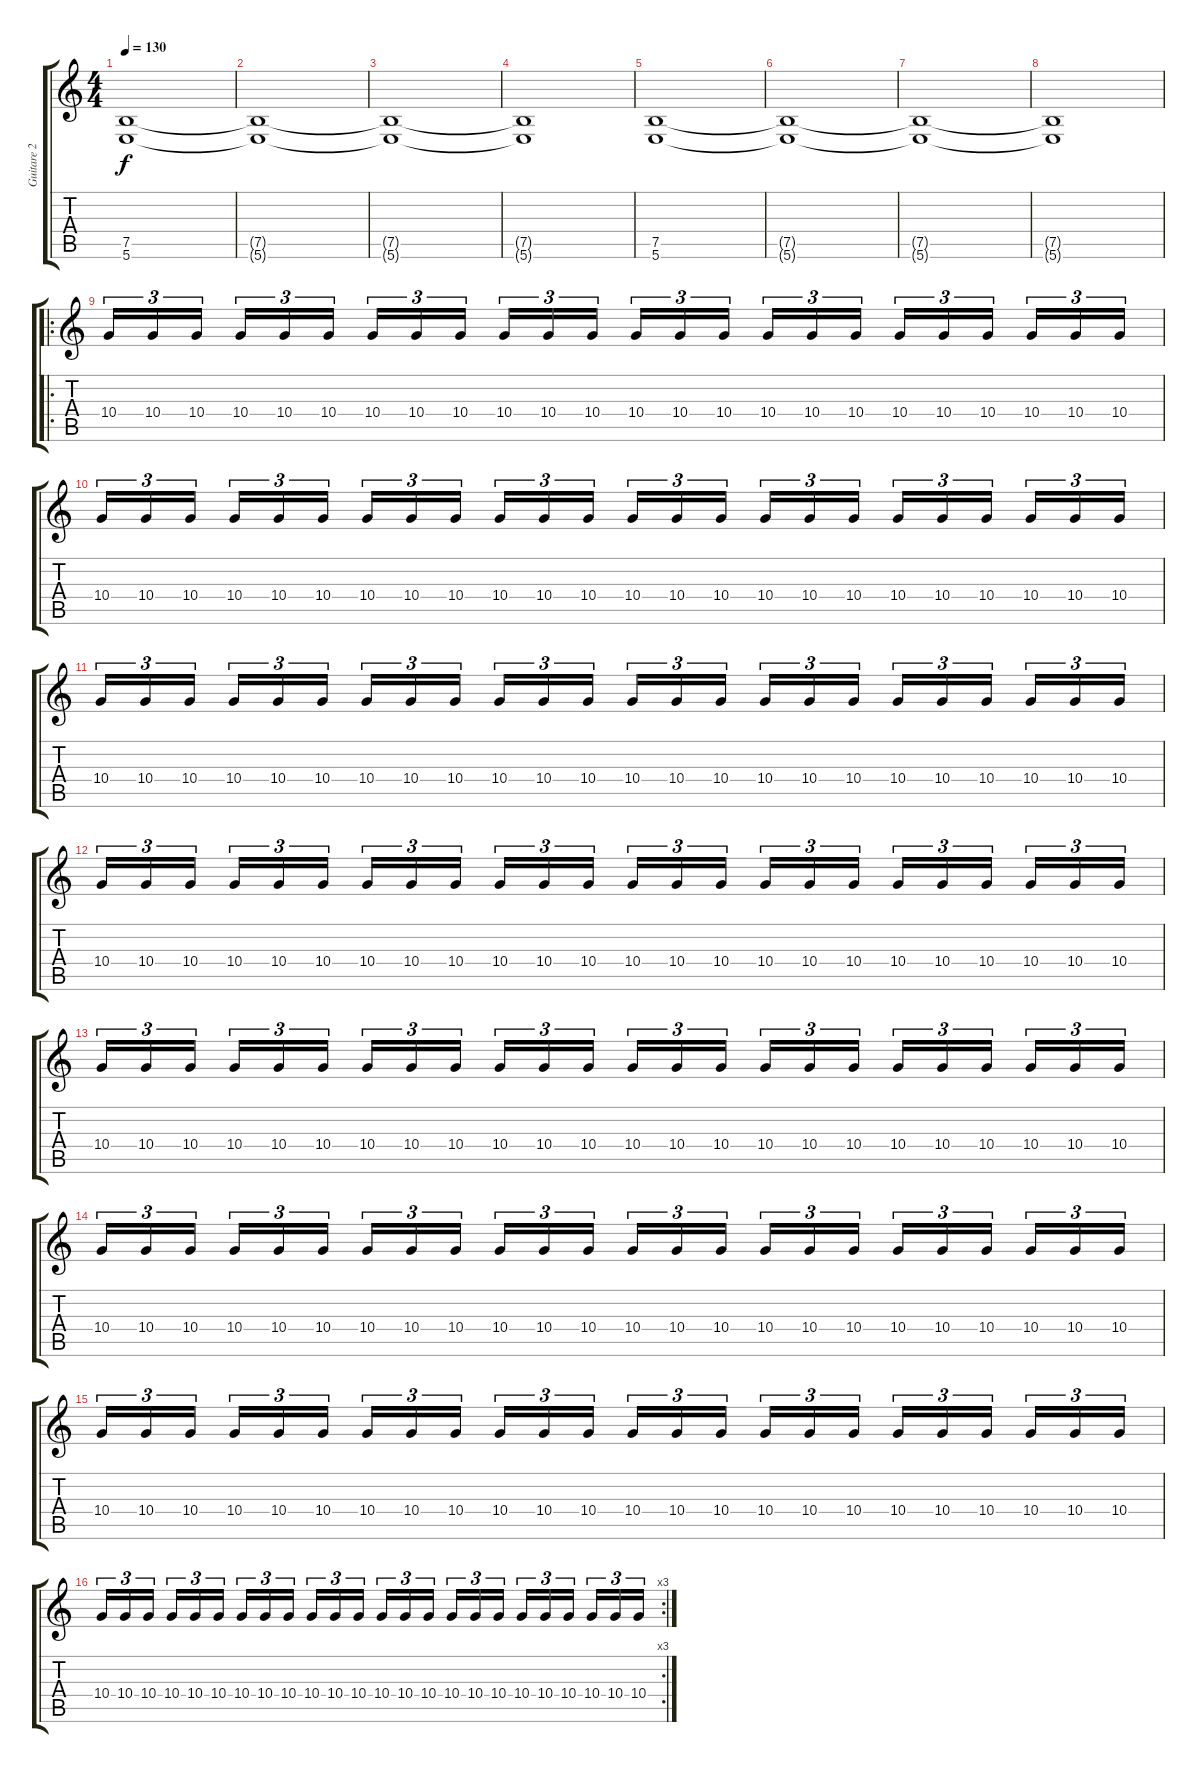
\track ("Guitare 2" "Guitare 2") {instrument distortionguitar}
\staff {score tabs}
\tuning (B3 Gb3 D3 A2 E2 B1) {hide}
\ts (4 4)
\tempo 130
\clef g2
\ks c
(7.5 5.6).1{dy f} |
(7.5{t} 5.6{t}).1 |
(7.5{t} 5.6{t}).1 |
(7.5{t} 5.6{t}).1 |
(7.5 5.6).1 |
(7.5{t} 5.6{t}).1 |
(7.5{t} 5.6{t}).1 |
(7.5{t} 5.6{t}).1 |
\ro
10.4.16{tu (3 2)} 10.4.16{tu (3 2)} 10.4.16{tu (3 2) beam splitsecondary} 10.4.16{tu (3 2)} 10.4.16{tu (3 2)} 10.4.16{tu (3 2)} 10.4.16{tu (3 2)} 10.4.16{tu (3 2)} 10.4.16{tu (3 2) beam splitsecondary} 10.4.16{tu (3 2)} 10.4.16{tu (3 2)} 10.4.16{tu (3 2)} 10.4.16{tu (3 2)} 10.4.16{tu (3 2)} 10.4.16{tu (3 2) beam splitsecondary} 10.4.16{tu (3 2)} 10.4.16{tu (3 2)} 10.4.16{tu (3 2)} 10.4.16{tu (3 2)} 10.4.16{tu (3 2)} 10.4.16{tu (3 2) beam splitsecondary} 10.4.16{tu (3 2)} 10.4.16{tu (3 2)} 10.4.16{tu (3 2)} |
10.4.16{tu (3 2)} 10.4.16{tu (3 2)} 10.4.16{tu (3 2) beam splitsecondary} 10.4.16{tu (3 2)} 10.4.16{tu (3 2)} 10.4.16{tu (3 2)} 10.4.16{tu (3 2)} 10.4.16{tu (3 2)} 10.4.16{tu (3 2) beam splitsecondary} 10.4.16{tu (3 2)} 10.4.16{tu (3 2)} 10.4.16{tu (3 2)} 10.4.16{tu (3 2)} 10.4.16{tu (3 2)} 10.4.16{tu (3 2) beam splitsecondary} 10.4.16{tu (3 2)} 10.4.16{tu (3 2)} 10.4.16{tu (3 2)} 10.4.16{tu (3 2)} 10.4.16{tu (3 2)} 10.4.16{tu (3 2) beam splitsecondary} 10.4.16{tu (3 2)} 10.4.16{tu (3 2)} 10.4.16{tu (3 2)} |
10.4.16{tu (3 2)} 10.4.16{tu (3 2)} 10.4.16{tu (3 2) beam splitsecondary} 10.4.16{tu (3 2)} 10.4.16{tu (3 2)} 10.4.16{tu (3 2)} 10.4.16{tu (3 2)} 10.4.16{tu (3 2)} 10.4.16{tu (3 2) beam splitsecondary} 10.4.16{tu (3 2)} 10.4.16{tu (3 2)} 10.4.16{tu (3 2)} 10.4.16{tu (3 2)} 10.4.16{tu (3 2)} 10.4.16{tu (3 2) beam splitsecondary} 10.4.16{tu (3 2)} 10.4.16{tu (3 2)} 10.4.16{tu (3 2)} 10.4.16{tu (3 2)} 10.4.16{tu (3 2)} 10.4.16{tu (3 2) beam splitsecondary} 10.4.16{tu (3 2)} 10.4.16{tu (3 2)} 10.4.16{tu (3 2)} |
10.4.16{tu (3 2)} 10.4.16{tu (3 2)} 10.4.16{tu (3 2) beam splitsecondary} 10.4.16{tu (3 2)} 10.4.16{tu (3 2)} 10.4.16{tu (3 2)} 10.4.16{tu (3 2)} 10.4.16{tu (3 2)} 10.4.16{tu (3 2) beam splitsecondary} 10.4.16{tu (3 2)} 10.4.16{tu (3 2)} 10.4.16{tu (3 2)} 10.4.16{tu (3 2)} 10.4.16{tu (3 2)} 10.4.16{tu (3 2) beam splitsecondary} 10.4.16{tu (3 2)} 10.4.16{tu (3 2)} 10.4.16{tu (3 2)} 10.4.16{tu (3 2)} 10.4.16{tu (3 2)} 10.4.16{tu (3 2) beam splitsecondary} 10.4.16{tu (3 2)} 10.4.16{tu (3 2)} 10.4.16{tu (3 2)} |
10.4.16{tu (3 2)} 10.4.16{tu (3 2)} 10.4.16{tu (3 2) beam splitsecondary} 10.4.16{tu (3 2)} 10.4.16{tu (3 2)} 10.4.16{tu (3 2)} 10.4.16{tu (3 2)} 10.4.16{tu (3 2)} 10.4.16{tu (3 2) beam splitsecondary} 10.4.16{tu (3 2)} 10.4.16{tu (3 2)} 10.4.16{tu (3 2)} 10.4.16{tu (3 2)} 10.4.16{tu (3 2)} 10.4.16{tu (3 2) beam splitsecondary} 10.4.16{tu (3 2)} 10.4.16{tu (3 2)} 10.4.16{tu (3 2)} 10.4.16{tu (3 2)} 10.4.16{tu (3 2)} 10.4.16{tu (3 2) beam splitsecondary} 10.4.16{tu (3 2)} 10.4.16{tu (3 2)} 10.4.16{tu (3 2)} |
10.4.16{tu (3 2)} 10.4.16{tu (3 2)} 10.4.16{tu (3 2) beam splitsecondary} 10.4.16{tu (3 2)} 10.4.16{tu (3 2)} 10.4.16{tu (3 2)} 10.4.16{tu (3 2)} 10.4.16{tu (3 2)} 10.4.16{tu (3 2) beam splitsecondary} 10.4.16{tu (3 2)} 10.4.16{tu (3 2)} 10.4.16{tu (3 2)} 10.4.16{tu (3 2)} 10.4.16{tu (3 2)} 10.4.16{tu (3 2) beam splitsecondary} 10.4.16{tu (3 2)} 10.4.16{tu (3 2)} 10.4.16{tu (3 2)} 10.4.16{tu (3 2)} 10.4.16{tu (3 2)} 10.4.16{tu (3 2) beam splitsecondary} 10.4.16{tu (3 2)} 10.4.16{tu (3 2)} 10.4.16{tu (3 2)} |
10.4.16{tu (3 2)} 10.4.16{tu (3 2)} 10.4.16{tu (3 2) beam splitsecondary} 10.4.16{tu (3 2)} 10.4.16{tu (3 2)} 10.4.16{tu (3 2)} 10.4.16{tu (3 2)} 10.4.16{tu (3 2)} 10.4.16{tu (3 2) beam splitsecondary} 10.4.16{tu (3 2)} 10.4.16{tu (3 2)} 10.4.16{tu (3 2)} 10.4.16{tu (3 2)} 10.4.16{tu (3 2)} 10.4.16{tu (3 2) beam splitsecondary} 10.4.16{tu (3 2)} 10.4.16{tu (3 2)} 10.4.16{tu (3 2)} 10.4.16{tu (3 2)} 10.4.16{tu (3 2)} 10.4.16{tu (3 2) beam splitsecondary} 10.4.16{tu (3 2)} 10.4.16{tu (3 2)} 10.4.16{tu (3 2)} |
\rc 3
10.4.16{tu (3 2)} 10.4.16{tu (3 2)} 10.4.16{tu (3 2) beam splitsecondary} 10.4.16{tu (3 2)} 10.4.16{tu (3 2)} 10.4.16{tu (3 2)} 10.4.16{tu (3 2)} 10.4.16{tu (3 2)} 10.4.16{tu (3 2) beam splitsecondary} 10.4.16{tu (3 2)} 10.4.16{tu (3 2)} 10.4.16{tu (3 2)} 10.4.16{tu (3 2)} 10.4.16{tu (3 2)} 10.4.16{tu (3 2) beam splitsecondary} 10.4.16{tu (3 2)} 10.4.16{tu (3 2)} 10.4.16{tu (3 2)} 10.4.16{tu (3 2)} 10.4.16{tu (3 2)} 10.4.16{tu (3 2) beam splitsecondary} 10.4.16{tu (3 2)} 10.4.16{tu (3 2)} 10.4.16{tu (3 2)}
